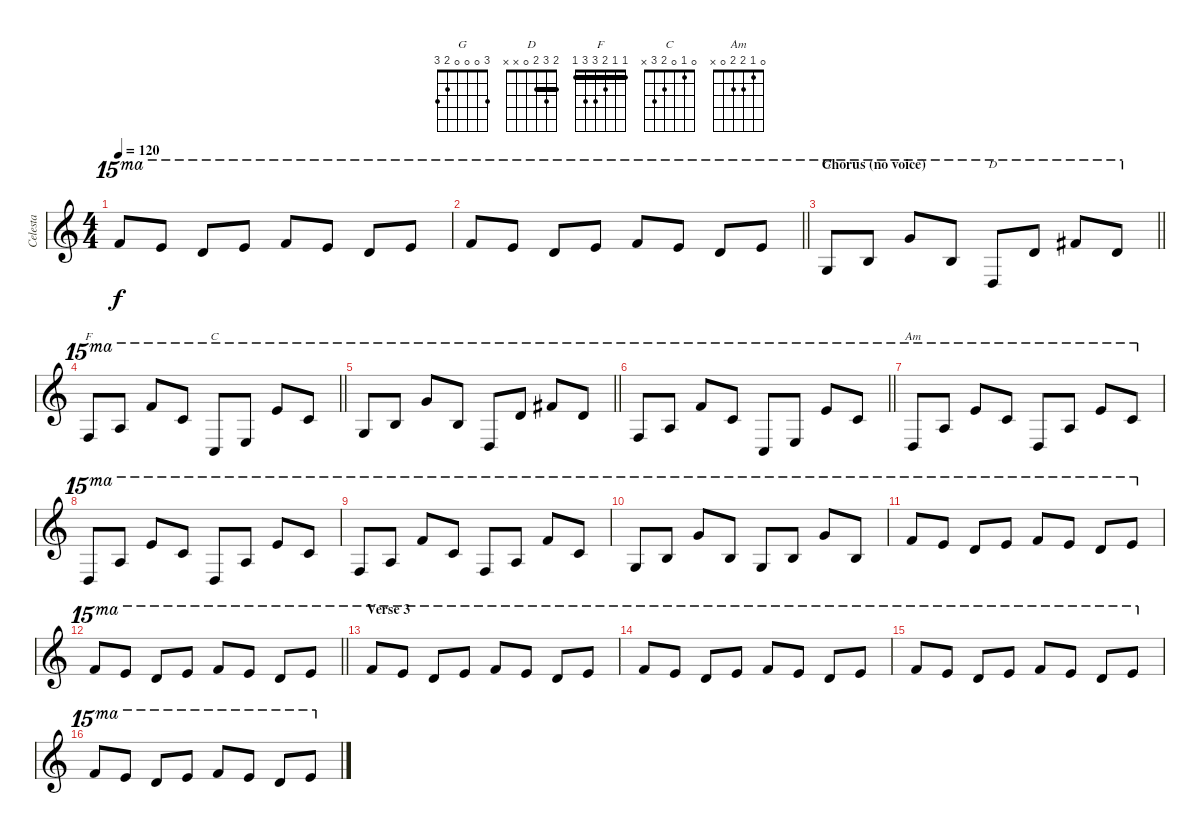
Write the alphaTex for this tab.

\track ("Celesta" "Celesta") {instrument celesta}
\staff {score}
\tuning (E4 B3 G3 D3 A2 E2) {hide}
\chord ("G" 3 0 0 0 2 3)
\chord ("D" 2 3 2 0 x x) {barre 2}
\chord ("F" 1 1 2 3 3 1) {barre 1}
\chord ("C" 0 1 0 2 3 x)
\chord ("Am" 0 1 2 2 0 x)
\ts (4 4)
\tempo 120
\clef g2
\ks c
25.1.8{ot 15ma dy f} 24.1.8{ot 15ma} 22.1.8{ot 15ma} 24.1.8{ot 15ma} 25.1.8{ot 15ma} 24.1.8{ot 15ma} 22.1.8{ot 15ma} 24.1.8{ot 15ma} |
\barLineRight lightlight
25.1.8{ot 15ma} 24.1.8{ot 15ma} 22.1.8{ot 15ma} 24.1.8{ot 15ma} 25.1.8{ot 15ma} 24.1.8{ot 15ma} 22.1.8{ot 15ma} 24.1.8{ot 15ma} |
\section ("" "Chorus (no voice)")
\barLineRight lightlight
20.2.8{ch "G" ot 15ma} 19.1.8{ot 15ma} 27.1.8{ot 15ma} 24.2.8{ot 15ma} 24.4.8{ch "D" ot 15ma} 22.1.8{ot 15ma} 26.1.8{ot 15ma} 22.1.8{ot 15ma} |
\barLineRight lightlight
22.3.8{ch "F" ot 15ma} 22.2.8{ot 15ma} 25.1.8{ot 15ma} 20.1.8{ot 15ma} 22.4.8{ch "C" ot 15ma} 21.3.8{ot 15ma} 24.1.8{ot 15ma} 20.1.8{ot 15ma} |
\barLineRight lightlight
20.2.8{ot 15ma} 19.1.8{ot 15ma} 27.1.8{ot 15ma} 24.2.8{ot 15ma} 24.4.8{ot 15ma} 22.1.8{ot 15ma} 26.1.8{ot 15ma} 22.1.8{ot 15ma} |
\barLineRight lightlight
22.3.8{ot 15ma} 22.2.8{ot 15ma} 25.1.8{ot 15ma} 20.1.8{ot 15ma} 22.4.8{ot 15ma} 21.3.8{ot 15ma} 24.1.8{ot 15ma} 20.1.8{ot 15ma} |
10.1.8{ch "Am" ot 15ma} 17.1.8{ot 15ma} 29.2.8{ot 15ma} 20.1.8{ot 15ma} 10.1.8{ot 15ma} 17.1.8{ot 15ma} 29.2.8{ot 15ma} 20.1.8{ot 15ma} |
10.1.8{ot 15ma} 17.1.8{ot 15ma} 29.2.8{ot 15ma} 20.1.8{ot 15ma} 10.1.8{ot 15ma} 17.1.8{ot 15ma} 29.2.8{ot 15ma} 20.1.8{ot 15ma} |
22.3.8{ot 15ma} 22.2.8{ot 15ma} 25.1.8{ot 15ma} 20.1.8{ot 15ma} 22.3.8{ot 15ma} 22.2.8{ot 15ma} 25.1.8{ot 15ma} 20.1.8{ot 15ma} |
20.2.8{ot 15ma} 19.1.8{ot 15ma} 27.1.8{ot 15ma} 24.2.8{ot 15ma} 20.2.8{ot 15ma} 19.1.8{ot 15ma} 27.1.8{ot 15ma} 24.2.8{ot 15ma} |
25.1.8{ot 15ma} 24.1.8{ot 15ma} 22.1.8{ot 15ma} 24.1.8{ot 15ma} 25.1.8{ot 15ma} 24.1.8{ot 15ma} 22.1.8{ot 15ma} 24.1.8{ot 15ma} |
\barLineRight lightlight
25.1.8{ot 15ma} 24.1.8{ot 15ma} 22.1.8{ot 15ma} 24.1.8{ot 15ma} 25.1.8{ot 15ma} 24.1.8{ot 15ma} 22.1.8{ot 15ma} 24.1.8{ot 15ma} |
\section ("" "Verse 3")
25.1.8{ot 15ma} 24.1.8{ot 15ma} 22.1.8{ot 15ma} 24.1.8{ot 15ma} 25.1.8{ot 15ma} 24.1.8{ot 15ma} 22.1.8{ot 15ma} 24.1.8{ot 15ma} |
25.1.8{ot 15ma} 24.1.8{ot 15ma} 22.1.8{ot 15ma} 24.1.8{ot 15ma} 25.1.8{ot 15ma} 24.1.8{ot 15ma} 22.1.8{ot 15ma} 24.1.8{ot 15ma} |
25.1.8{ot 15ma} 24.1.8{ot 15ma} 22.1.8{ot 15ma} 24.1.8{ot 15ma} 25.1.8{ot 15ma} 24.1.8{ot 15ma} 22.1.8{ot 15ma} 24.1.8{ot 15ma} |
25.1.8{ot 15ma} 24.1.8{ot 15ma} 22.1.8{ot 15ma} 24.1.8{ot 15ma} 25.1.8{ot 15ma} 24.1.8{ot 15ma} 22.1.8{ot 15ma} 24.1.8{ot 15ma}
